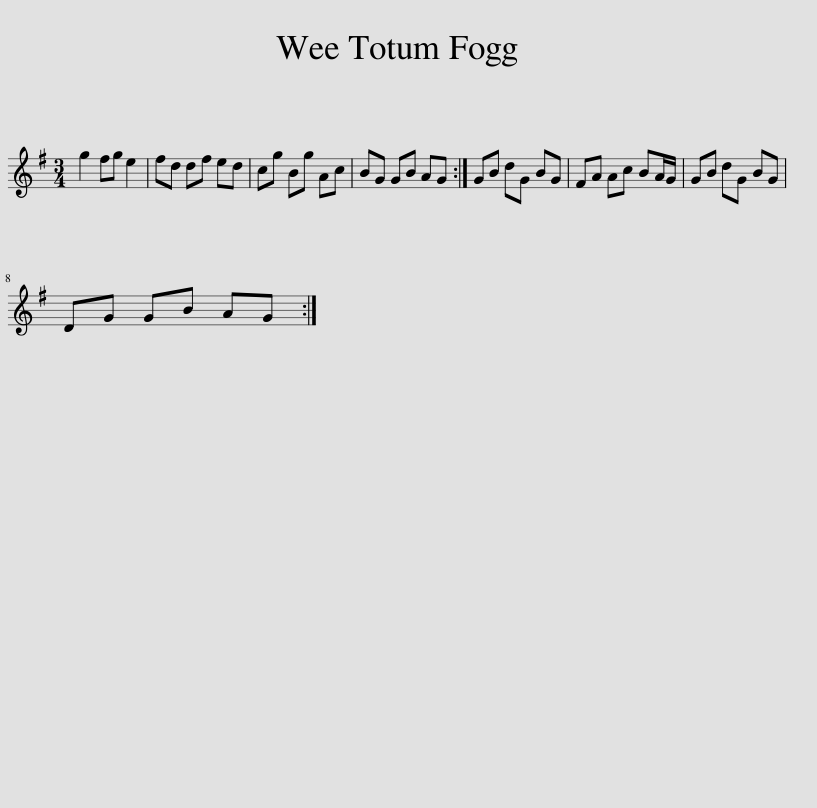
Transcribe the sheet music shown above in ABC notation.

X:1
L:1/8
M:3/4
I:linebreak $
K:G
V:1 treble
V:1
 g2 fg e2 | fd df ed | cg Bg Ac | BG GB AG :| GB dG BG | %5
 FA Ac BA/G/ | GB dG BG |$ DG GB AG :| %8
